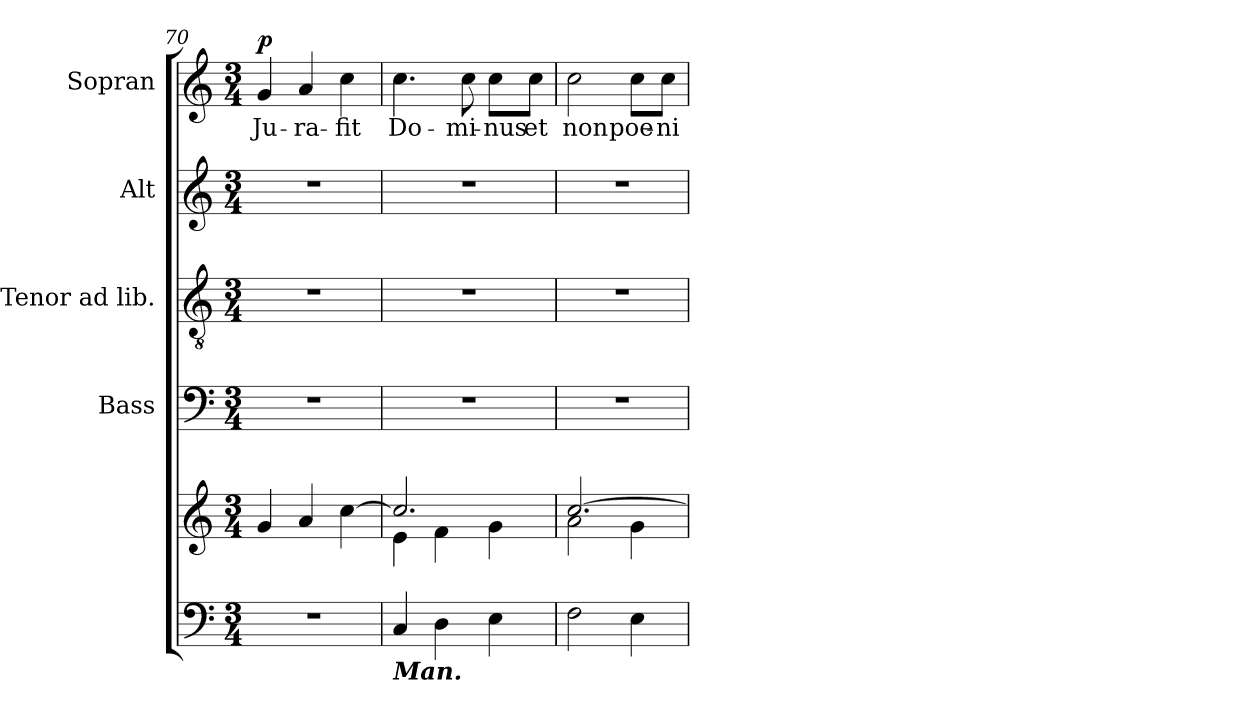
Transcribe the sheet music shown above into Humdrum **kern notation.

**kern	**kern	**kern	**kern	**kern	**kern	**text	**dynam
*part5	*part5	*part4	*part3	*part2	*part1	*part1	*part1
*staff6	*staff5	*staff4	*staff3	*staff2	*staff1	*staff1	*staff1
*	*	*I"Bass	*I"Tenor ad lib.	*I"Alt	*I"Sopran	*	*
*	*	*I'B.	*I'T.	*I'A.	*I'S.	*	*
*clefF4	*clefG2	*clefF4	*clefGv2	*clefG2	*clefG2	*	*
*k[]	*k[]	*k[]	*k[]	*k[]	*k[]	*	*
*C:	*C:	*C:	*C:	*C:	*C:	*	*
*M3/4	*M3/4	*M3/4	*M3/4	*M3/4	*M3/4	*	*
=70	=70	=70	=70	=70	=70	=70	=70
!	!	!	!	!	!	!LO:LY:b	!LO:DY:a
2.r	4g/	2.r	2.r	2.r	4g/	Ju-	p
!	!	!	!	!	!	!LO:LY:b	!
.	4a/	.	.	.	4a/	-ra-	.
!	!	!	!	!	!	!LO:LY:b	!
.	[4cc\	.	.	.	4cc\	-fit	.
=71	=71	=71	=71	=71	=71	=71	=71
*	*^	*	*	*	*	*	*
!LO:TX:b:Bi:t=Man.	!	!	!	!	!	!	!	!
!	!	!	!	!	!	!	!LO:LY:b	!
4C/	2.cc/]	4e\	2.r	2.r	2.r	4.cc\	Do-	.
4D\	.	4f\	.	.	.	.	.	.
!	!	!	!	!	!	!	!LO:LY:b	!
.	.	.	.	.	.	8cc\	-mi-	.
!	!	!	!	!	!	!	!LO:LY:b	!
4E\	.	4g\	.	.	.	8cc\L	-nus	.
!	!	!	!	!	!	!	!LO:LY:b	!
.	.	.	.	.	.	8cc\J	et	.
=72	=72	=72	=72	=72	=72	=72	=72	=72
!	!	!	!	!	!	!	!LO:LY:b	!
2F\	[>2.cc/	2a\	2.r	2.r	2.r	2cc\	non	.
!	!	!	!	!	!	!	!LO:LY:b	!
4E\	.	4g\	.	.	.	8cc\L	poe-	.
!	!	!	!	!	!	!	!LO:LY:b	!
.	.	.	.	.	.	8cc\J	-ni-	.
*	*v	*v	*	*	*	*	*	*
=	=	=	=	=	=	=	=
*-	*-	*-	*-	*-	*-	*-	*-
